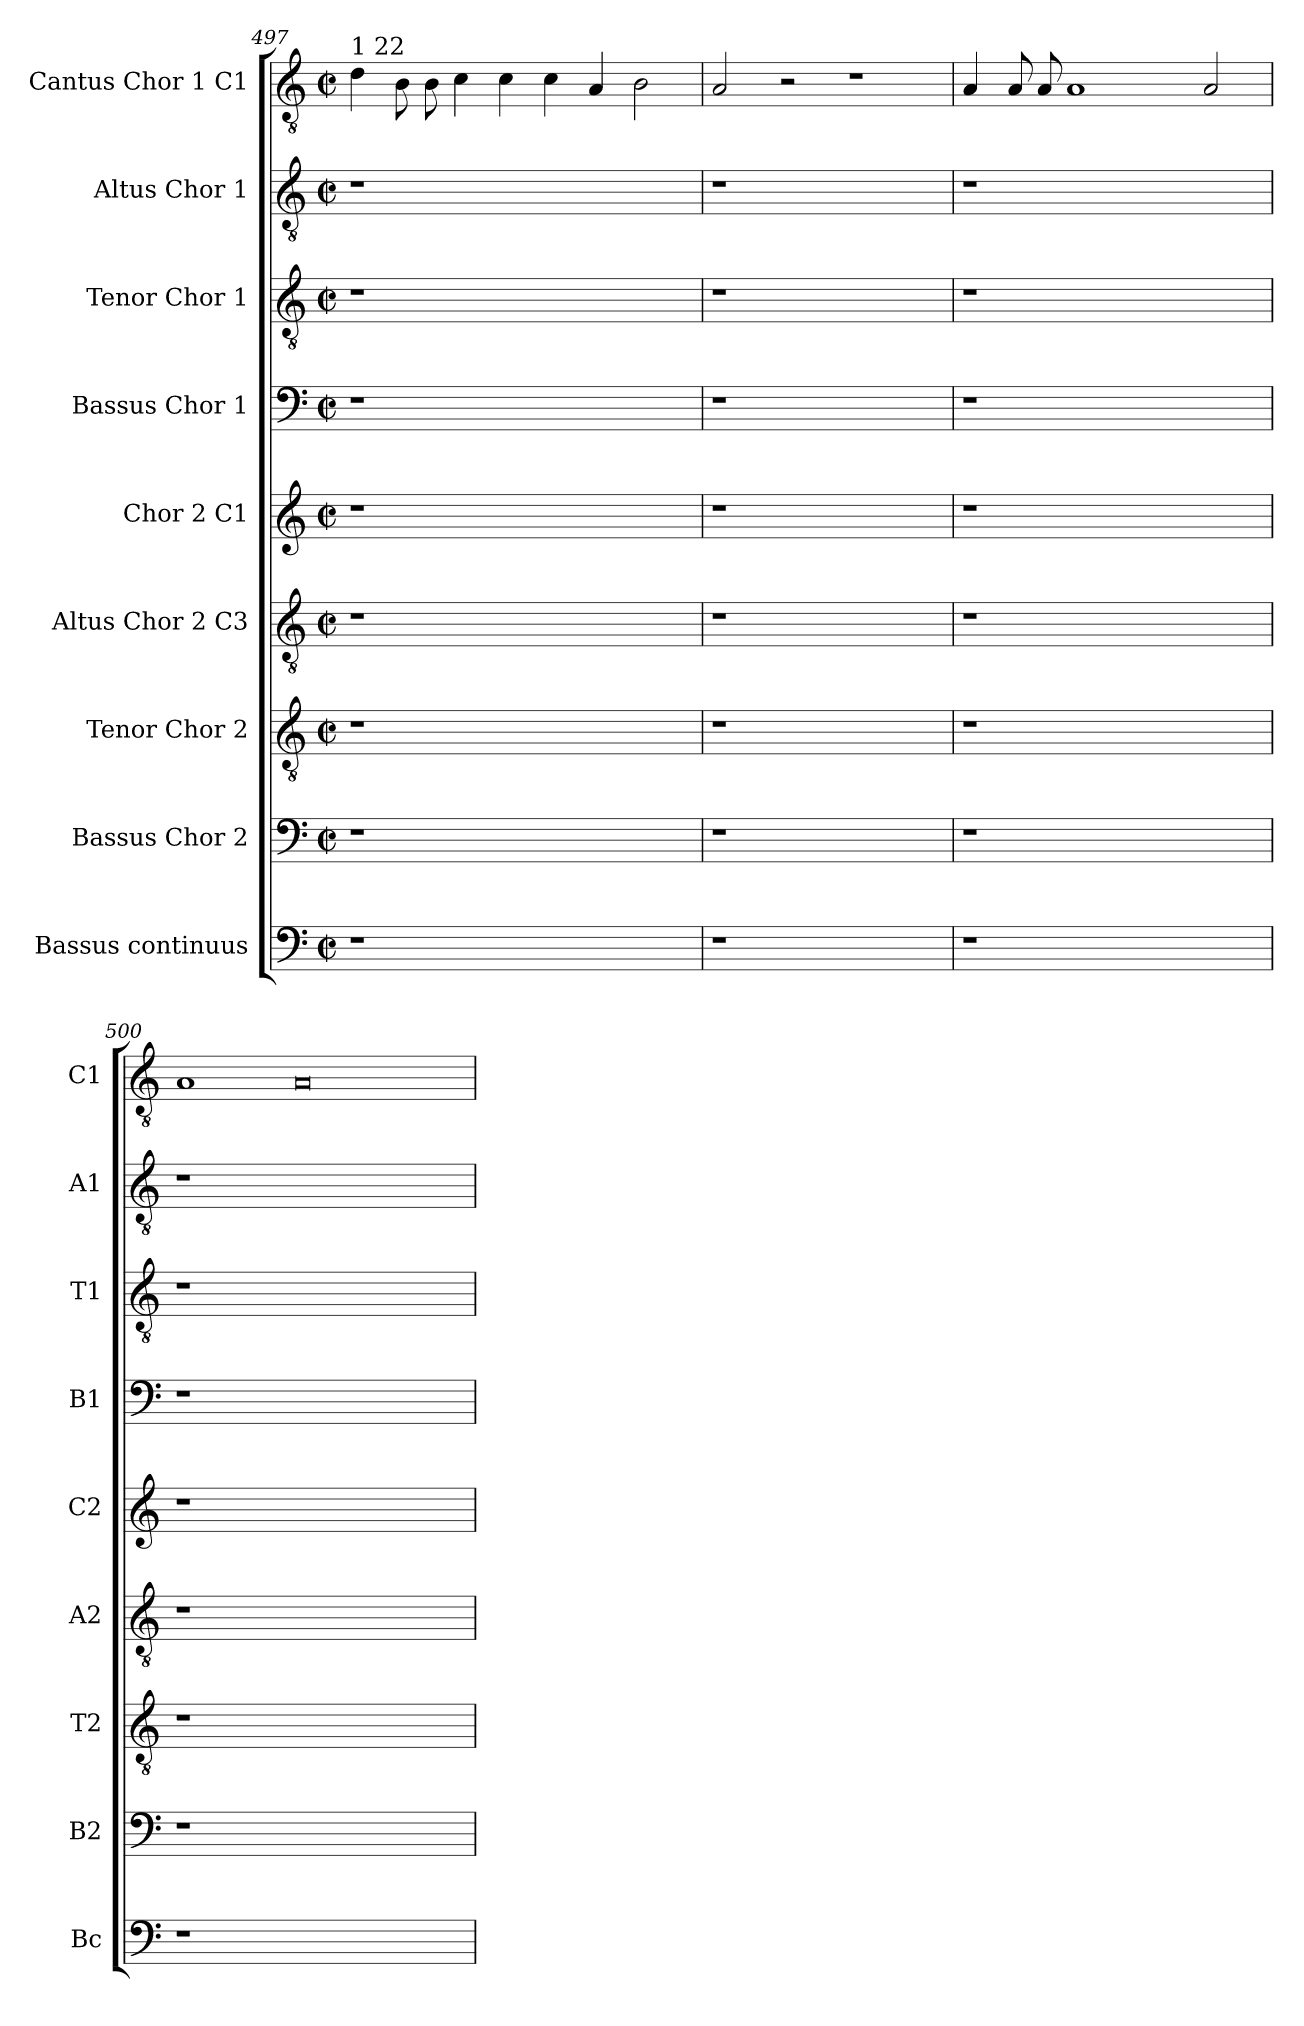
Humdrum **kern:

**kern	**kern	**kern	**kern	**kern	**kern	**kern	**kern	**kern
*part9	*part8	*part7	*part6	*part5	*part4	*part3	*part2	*part1
*staff9	*staff8	*staff7	*staff6	*staff5	*staff4	*staff3	*staff2	*staff1
*I"Bassus continuus	*I"Bassus Chor 2	*I"Tenor Chor 2	*I"Altus Chor 2 C3	*I"Chor 2 C1	*I"Bassus Chor 1	*I"Tenor Chor 1	*I"Altus Chor 1	*I"Cantus Chor 1 C1
*I'Bc	*I'B2	*I'T2	*I'A2	*I'C2	*I'B1	*I'T1	*I'A1	*I'C1
!!LO:LB:g=z
*clefF4	*clefF4	*clefGv2	*clefGv2	*clefG2	*clefF4	*clefGv2	*clefGv2	*clefGv2
*ITrd7c12	*	*	*	*	*	*	*	*
*k[]	*k[]	*k[]	*k[]	*k[]	*k[]	*k[]	*k[]	*k[]
*C:	*C:	*C:	*C:	*C:	*C:	*C:	*C:	*C:
*M2/2	*M2/2	*M2/2	*M2/2	*M2/2	*M2/2	*M2/2	*M2/2	*M2/2
*met(c|)	*met(c|)	*met(c|)	*met(c|)	*met(c|)	*met(c|)	*met(c|)	*met(c|)	*met(c|)
=497	=497	=497	=497	=497	=497	=497	=497	=497
!	!	!	!	!	!	!	!	!LO:TX:a:t=1 22
1r	1r	1r	1r	1r	1r	1r	1r	4d\
.	.	.	.	.	.	.	.	8B\
.	.	.	.	.	.	.	.	8B\
.	.	.	.	.	.	.	.	4c\
.	.	.	.	.	.	.	.	4c\
1ryy	1ryy	1ryy	1ryy	1ryy	1ryy	1ryy	1ryy	4c\
.	.	.	.	.	.	.	.	4A/
.	.	.	.	.	.	.	.	2B\
=498	=498	=498	=498	=498	=498	=498	=498	=498
1r	1r	1r	1r	1r	1r	1r	1r	2A/
.	.	.	.	.	.	.	.	2r
1ryy	1ryy	1ryy	1ryy	1ryy	1ryy	1ryy	1ryy	1r
=499	=499	=499	=499	=499	=499	=499	=499	=499
1r	1r	1r	1r	1r	1r	1r	1r	4A/
.	.	.	.	.	.	.	.	8A/
.	.	.	.	.	.	.	.	8A/
.	.	.	.	.	.	.	.	1A
1ryy	1ryy	1ryy	1ryy	1ryy	1ryy	1ryy	1ryy	.
.	.	.	.	.	.	.	.	2A/
=500	=500	=500	=500	=500	=500	=500	=500	=500
1r	1r	1r	1r	1r	1r	1r	1r	1A
0ryy	0ryy	0ryy	0ryy	0ryy	0ryy	0ryy	0ryy	0A
=!	=!	=!	=!	=!	=!	=!	=!	=!
*-	*-	*-	*-	*-	*-	*-	*-	*-
